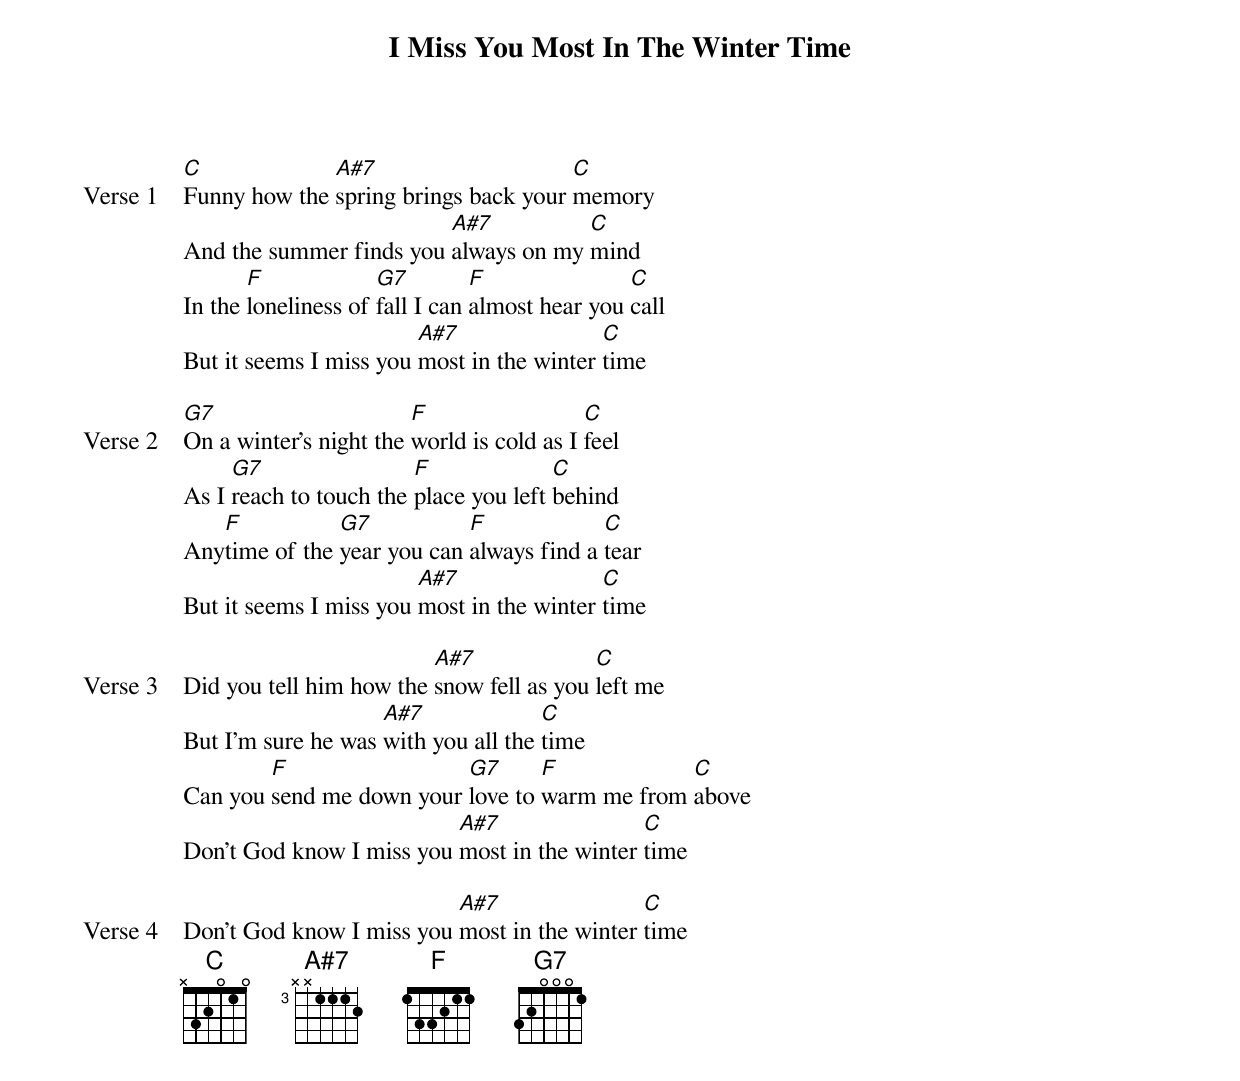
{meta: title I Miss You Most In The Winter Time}
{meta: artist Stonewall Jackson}
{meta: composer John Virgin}

{start_of_verse: Verse 1}
[C]Funny how the [A#7]spring brings back your [C]memory
And the summer finds you [A#7]always on my [C]mind
In the [F]loneliness of [G7]fall I can [F]almost hear you [C]call
But it seems I miss you [A#7]most in the winter [C]time
{end_of_verse}

{start_of_verse: Verse 2}
[G7]On a winter's night the [F]world is cold as I [C]feel
As I [G7]reach to touch the [F]place you left [C]behind
Any[F]time of the [G7]year you can [F]always find a [C]tear
But it seems I miss you [A#7]most in the winter [C]time
{end_of_verse}

{start_of_verse: Verse 3}
Did you tell him how the [A#7]snow fell as you [C]left me
But I'm sure he was [A#7]with you all the [C]time
Can you [F]send me down your [G7]love to [F]warm me from [C]above
Don't God know I miss you [A#7]most in the winter [C]time
{end_of_verse}

{start_of_verse: Verse 4}
Don't God know I miss you [A#7]most in the winter [C]time
{end_of_verse}
